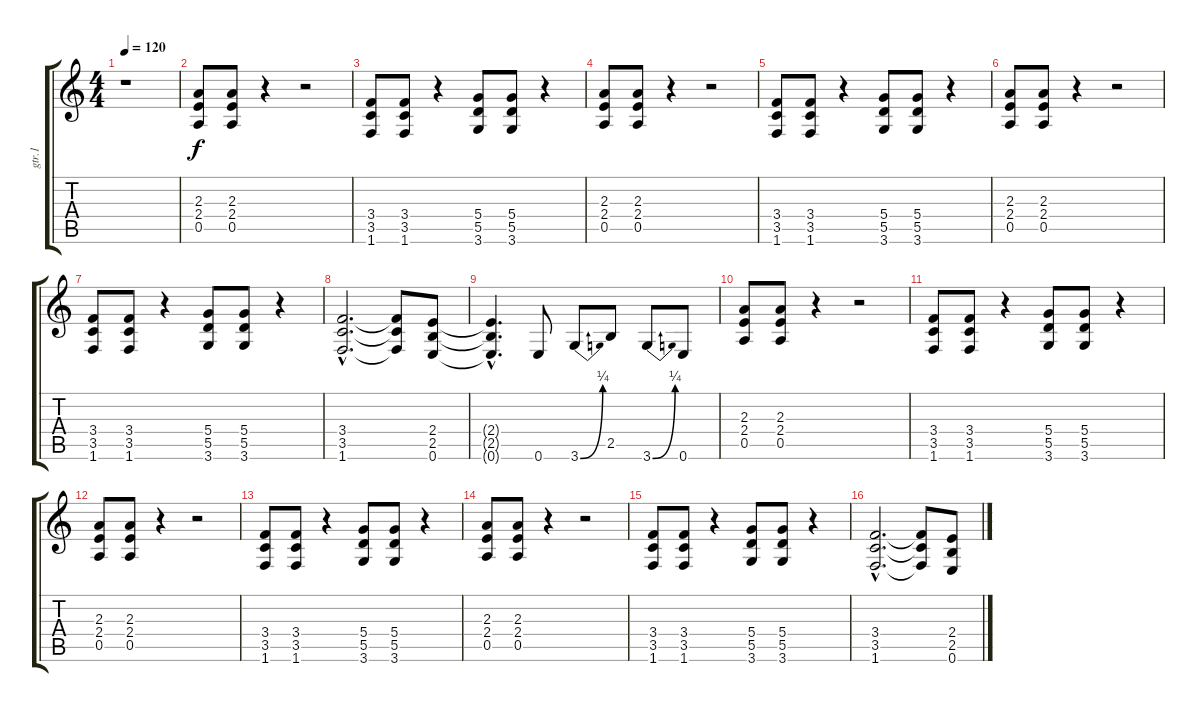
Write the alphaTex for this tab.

\track ("gtr.1" "gtr.1") {instrument overdrivenguitar}
\staff {score tabs}
\tuning (E4 B3 G3 D3 A2 E2) {hide}
\ts (4 4)
\tempo 120
\clef g2
\ks c
r.1{dy f instrument overdrivenguitar} |
(2.3 2.4 0.5).8 (2.3 2.4 0.5).8 r.4 r.2 |
(3.4 3.5 1.6).8 (3.4 3.5 1.6).8 r.4 (5.4 5.5 3.6).8 (5.4 5.5 3.6).8 r.4 |
(2.3 2.4 0.5).8 (2.3 2.4 0.5).8 r.4 r.2 |
(3.4 3.5 1.6).8 (3.4 3.5 1.6).8 r.4 (5.4 5.5 3.6).8 (5.4 5.5 3.6).8 r.4 |
(2.3 2.4 0.5).8 (2.3 2.4 0.5).8 r.4 r.2 |
(3.4 3.5 1.6).8 (3.4 3.5 1.6).8 r.4 (5.4 5.5 3.6).8 (5.4 5.5 3.6).8 r.4 |
(3.4{hac} 3.5{hac} 1.6{hac}).2{d} (3.4{t} 3.5{t} 1.6{t}).8 (2.4 2.5 0.6).8 |
(2.4{hac t} 2.5{hac t} 0.6{hac t}).4{d} 0.6.8 3.6{be (bend 0 0 60 1)}.8 2.5.8 3.6{be (bend 0 0 60 1)}.8 0.6.8 |
(2.3 2.4 0.5).8 (2.3 2.4 0.5).8 r.4 r.2 |
(3.4 3.5 1.6).8 (3.4 3.5 1.6).8 r.4 (5.4 5.5 3.6).8 (5.4 5.5 3.6).8 r.4 |
(2.3 2.4 0.5).8 (2.3 2.4 0.5).8 r.4 r.2 |
(3.4 3.5 1.6).8 (3.4 3.5 1.6).8 r.4 (5.4 5.5 3.6).8 (5.4 5.5 3.6).8 r.4 |
(2.3 2.4 0.5).8 (2.3 2.4 0.5).8 r.4 r.2 |
(3.4 3.5 1.6).8 (3.4 3.5 1.6).8 r.4 (5.4 5.5 3.6).8 (5.4 5.5 3.6).8 r.4 |
(3.4{hac} 3.5{hac} 1.6{hac}).2{d} (3.4{t} 3.5{t} 1.6{t}).8 (2.4 2.5 0.6).8
